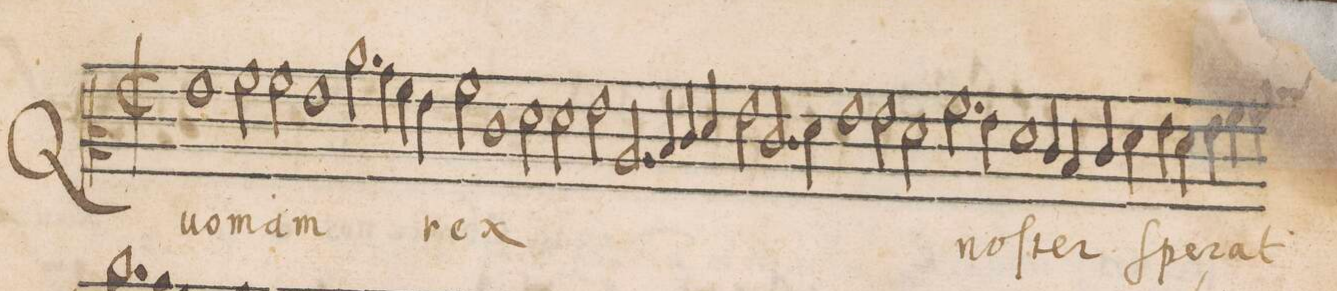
**kern	**text
*I"CANTVS	*
*clefC2	*
*k[]	*
*met(C|)	*
*M2/1	*
1g	Quo ­
2a\	.
2a\	­ ni-
=2-	=2-
1g	-am
2.cc\	.
4b\	.
=3-	=3-
4a\	.
4g\	.
2a\	rex
1e	.
=4-	=4-
2f\	.
2f\	.
2g\	.
2.c/	.
=5-	=5-
4d/	.
4e/	.
4f/	.
2g\	.
2.e/	.
=6-	=6-
4f\	.
1g	.
2g\	.
=7-	=7-
2f\	.
2.a\	noſ-
4g\	.
1f\	.
=8-	=8-
4e/	-ter
4d/	.
4e/	.
4f\	ſpe-
4g\	.
4f\	.
=9-	=9-
4g\	-rat
4a\	.
*custos:cc	*
2b\	.
*-	*-
